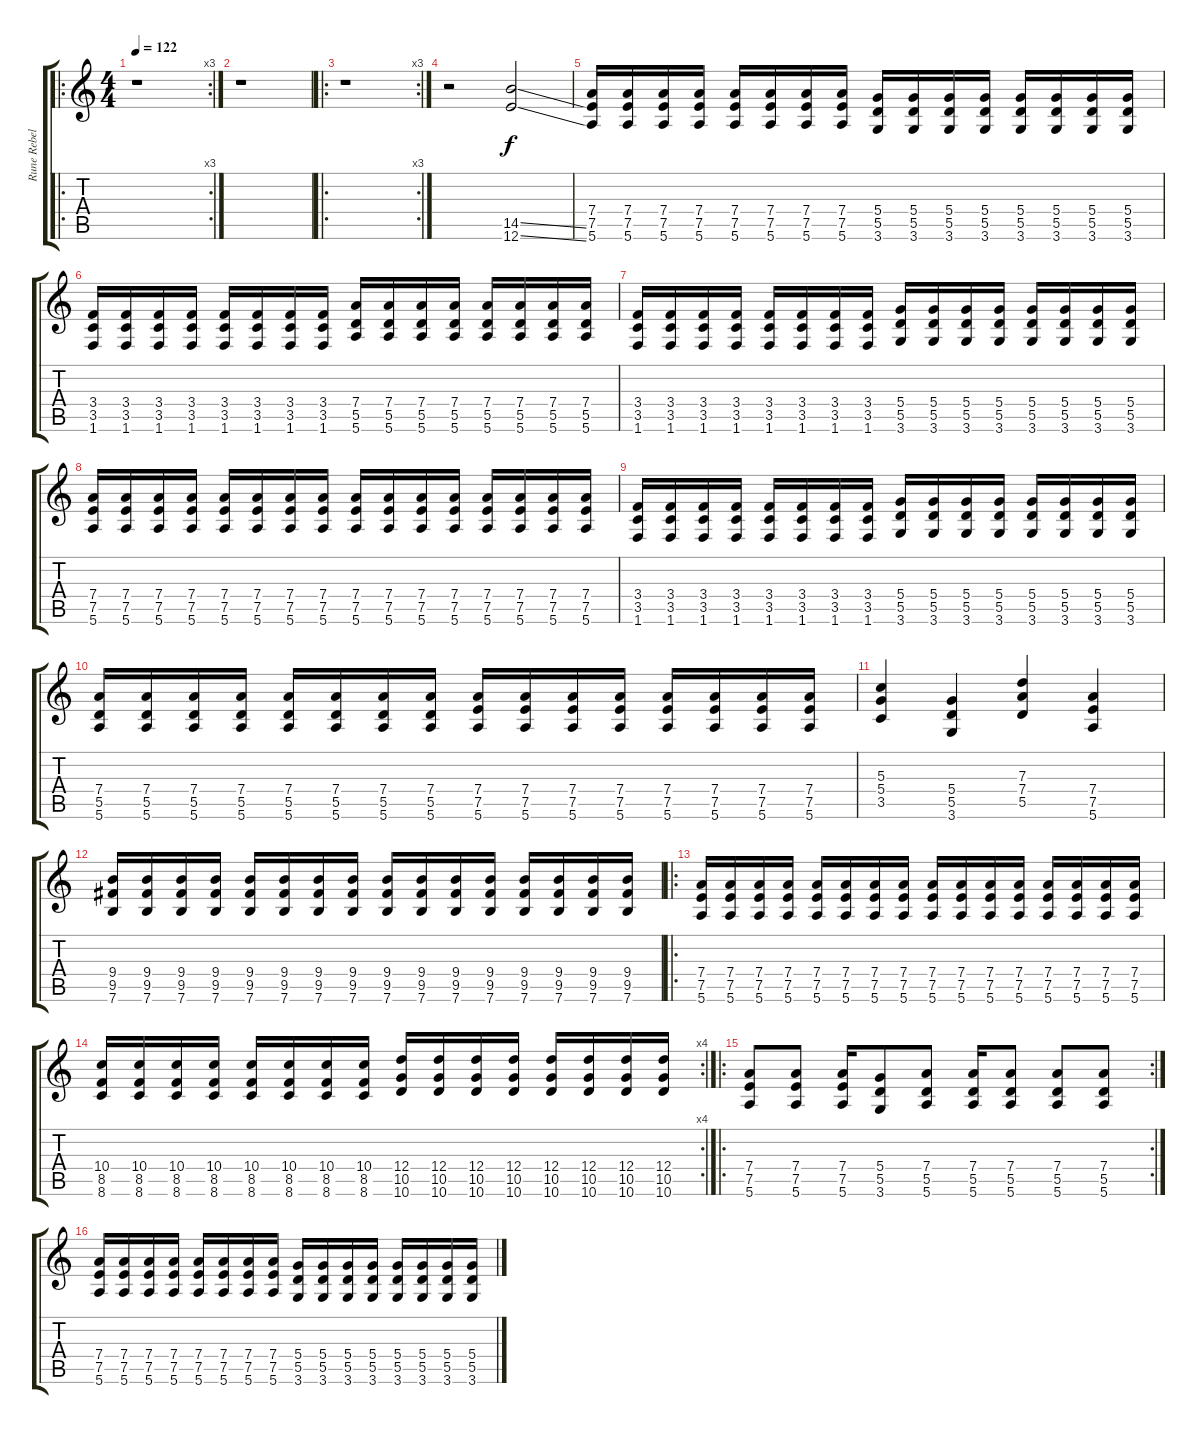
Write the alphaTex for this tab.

\track ("Rune Rebellion" "Rune Rebel") {instrument overdrivenguitar}
\staff {score tabs}
\tuning (E4 B3 G3 D3 A2 E2) {hide}
\ro
\rc 3
\ts (4 4)
\tempo 122
\clef g2
\ks c
r.1{dy f instrument overdrivenguitar} |
r.1 |
\ro
\rc 3
r.1 |
r.2 (14.5{ss} 12.6{ss}).2 |
(7.4 7.5 5.6).16 (7.4 7.5 5.6).16 (7.4 7.5 5.6).16 (7.4 7.5 5.6).16 (7.4 7.5 5.6).16 (7.4 7.5 5.6).16 (7.4 7.5 5.6).16 (7.4 7.5 5.6).16 (5.4 5.5 3.6).16 (5.4 5.5 3.6).16 (5.4 5.5 3.6).16 (5.4 5.5 3.6).16 (5.4 5.5 3.6).16 (5.4 5.5 3.6).16 (5.4 5.5 3.6).16 (5.4 5.5 3.6).16 |
(3.4 3.5 1.6).16 (3.4 3.5 1.6).16 (3.4 3.5 1.6).16 (3.4 3.5 1.6).16 (3.4 3.5 1.6).16 (3.4 3.5 1.6).16 (3.4 3.5 1.6).16 (3.4 3.5 1.6).16 (7.4 5.5 5.6).16 (7.4 5.5 5.6).16 (7.4 5.5 5.6).16 (7.4 5.5 5.6).16 (7.4 5.5 5.6).16 (7.4 5.5 5.6).16 (7.4 5.5 5.6).16 (7.4 5.5 5.6).16 |
(3.4 3.5 1.6).16 (3.4 3.5 1.6).16 (3.4 3.5 1.6).16 (3.4 3.5 1.6).16 (3.4 3.5 1.6).16 (3.4 3.5 1.6).16 (3.4 3.5 1.6).16 (3.4 3.5 1.6).16 (5.4 5.5 3.6).16 (5.4 5.5 3.6).16 (5.4 5.5 3.6).16 (5.4 5.5 3.6).16 (5.4 5.5 3.6).16 (5.4 5.5 3.6).16 (5.4 5.5 3.6).16 (5.4 5.5 3.6).16 |
(7.4 7.5 5.6).16 (7.4 7.5 5.6).16 (7.4 7.5 5.6).16 (7.4 7.5 5.6).16 (7.4 7.5 5.6).16 (7.4 7.5 5.6).16 (7.4 7.5 5.6).16 (7.4 7.5 5.6).16 (7.4 7.5 5.6).16 (7.4 7.5 5.6).16 (7.4 7.5 5.6).16 (7.4 7.5 5.6).16 (7.4 7.5 5.6).16 (7.4 7.5 5.6).16 (7.4 7.5 5.6).16 (7.4 7.5 5.6).16 |
(3.4 3.5 1.6).16 (3.4 3.5 1.6).16 (3.4 3.5 1.6).16 (3.4 3.5 1.6).16 (3.4 3.5 1.6).16 (3.4 3.5 1.6).16 (3.4 3.5 1.6).16 (3.4 3.5 1.6).16 (5.4 5.5 3.6).16 (5.4 5.5 3.6).16 (5.4 5.5 3.6).16 (5.4 5.5 3.6).16 (5.4 5.5 3.6).16 (5.4 5.5 3.6).16 (5.4 5.5 3.6).16 (5.4 5.5 3.6).16 |
(7.4 5.5 5.6).16 (7.4 5.5 5.6).16 (7.4 5.5 5.6).16 (7.4 5.5 5.6).16 (7.4 5.5 5.6).16 (7.4 5.5 5.6).16 (7.4 5.5 5.6).16 (7.4 5.5 5.6).16 (7.4 7.5 5.6).16 (7.4 7.5 5.6).16 (7.4 7.5 5.6).16 (7.4 7.5 5.6).16 (7.4 7.5 5.6).16 (7.4 7.5 5.6).16 (7.4 7.5 5.6).16 (7.4 7.5 5.6).16 |
(5.3 5.4 3.5).4 (5.4 5.5 3.6).4 (7.3 7.4 5.5).4 (7.4 7.5 5.6).4 |
(9.4 9.5 7.6).16 (9.4 9.5 7.6).16 (9.4 9.5 7.6).16 (9.4 9.5 7.6).16 (9.4 9.5 7.6).16 (9.4 9.5 7.6).16 (9.4 9.5 7.6).16 (9.4 9.5 7.6).16 (9.4 9.5 7.6).16 (9.4 9.5 7.6).16 (9.4 9.5 7.6).16 (9.4 9.5 7.6).16 (9.4 9.5 7.6).16 (9.4 9.5 7.6).16 (9.4 9.5 7.6).16 (9.4 9.5 7.6).16 |
\ro
(7.4 7.5 5.6).16 (7.4 7.5 5.6).16 (7.4 7.5 5.6).16 (7.4 7.5 5.6).16 (7.4 7.5 5.6).16 (7.4 7.5 5.6).16 (7.4 7.5 5.6).16 (7.4 7.5 5.6).16 (7.4 7.5 5.6).16 (7.4 7.5 5.6).16 (7.4 7.5 5.6).16 (7.4 7.5 5.6).16 (7.4 7.5 5.6).16 (7.4 7.5 5.6).16 (7.4 7.5 5.6).16 (7.4 7.5 5.6).16 |
\rc 4
(10.4 8.5 8.6).16 (10.4 8.5 8.6).16 (10.4 8.5 8.6).16 (10.4 8.5 8.6).16 (10.4 8.5 8.6).16 (10.4 8.5 8.6).16 (10.4 8.5 8.6).16 (10.4 8.5 8.6).16 (12.4 10.5 10.6).16 (12.4 10.5 10.6).16 (12.4 10.5 10.6).16 (12.4 10.5 10.6).16 (12.4 10.5 10.6).16 (12.4 10.5 10.6).16 (12.4 10.5 10.6).16 (12.4 10.5 10.6).16 |
\ro
\rc 2
(7.4 7.5 5.6).8 (7.4 7.5 5.6).8 (7.4 7.5 5.6).16 (5.4 5.5 3.6).8 (7.4 5.5 5.6).8 (7.4 5.5 5.6).16 (7.4 5.5 5.6).8 (7.4 5.5 5.6).8 (7.4 5.5 5.6).8 |
(7.4 7.5 5.6).16 (7.4 7.5 5.6).16 (7.4 7.5 5.6).16 (7.4 7.5 5.6).16 (7.4 7.5 5.6).16 (7.4 7.5 5.6).16 (7.4 7.5 5.6).16 (7.4 7.5 5.6).16 (5.4 5.5 3.6).16 (5.4 5.5 3.6).16 (5.4 5.5 3.6).16 (5.4 5.5 3.6).16 (5.4 5.5 3.6).16 (5.4 5.5 3.6).16 (5.4 5.5 3.6).16 (5.4 5.5 3.6).16
